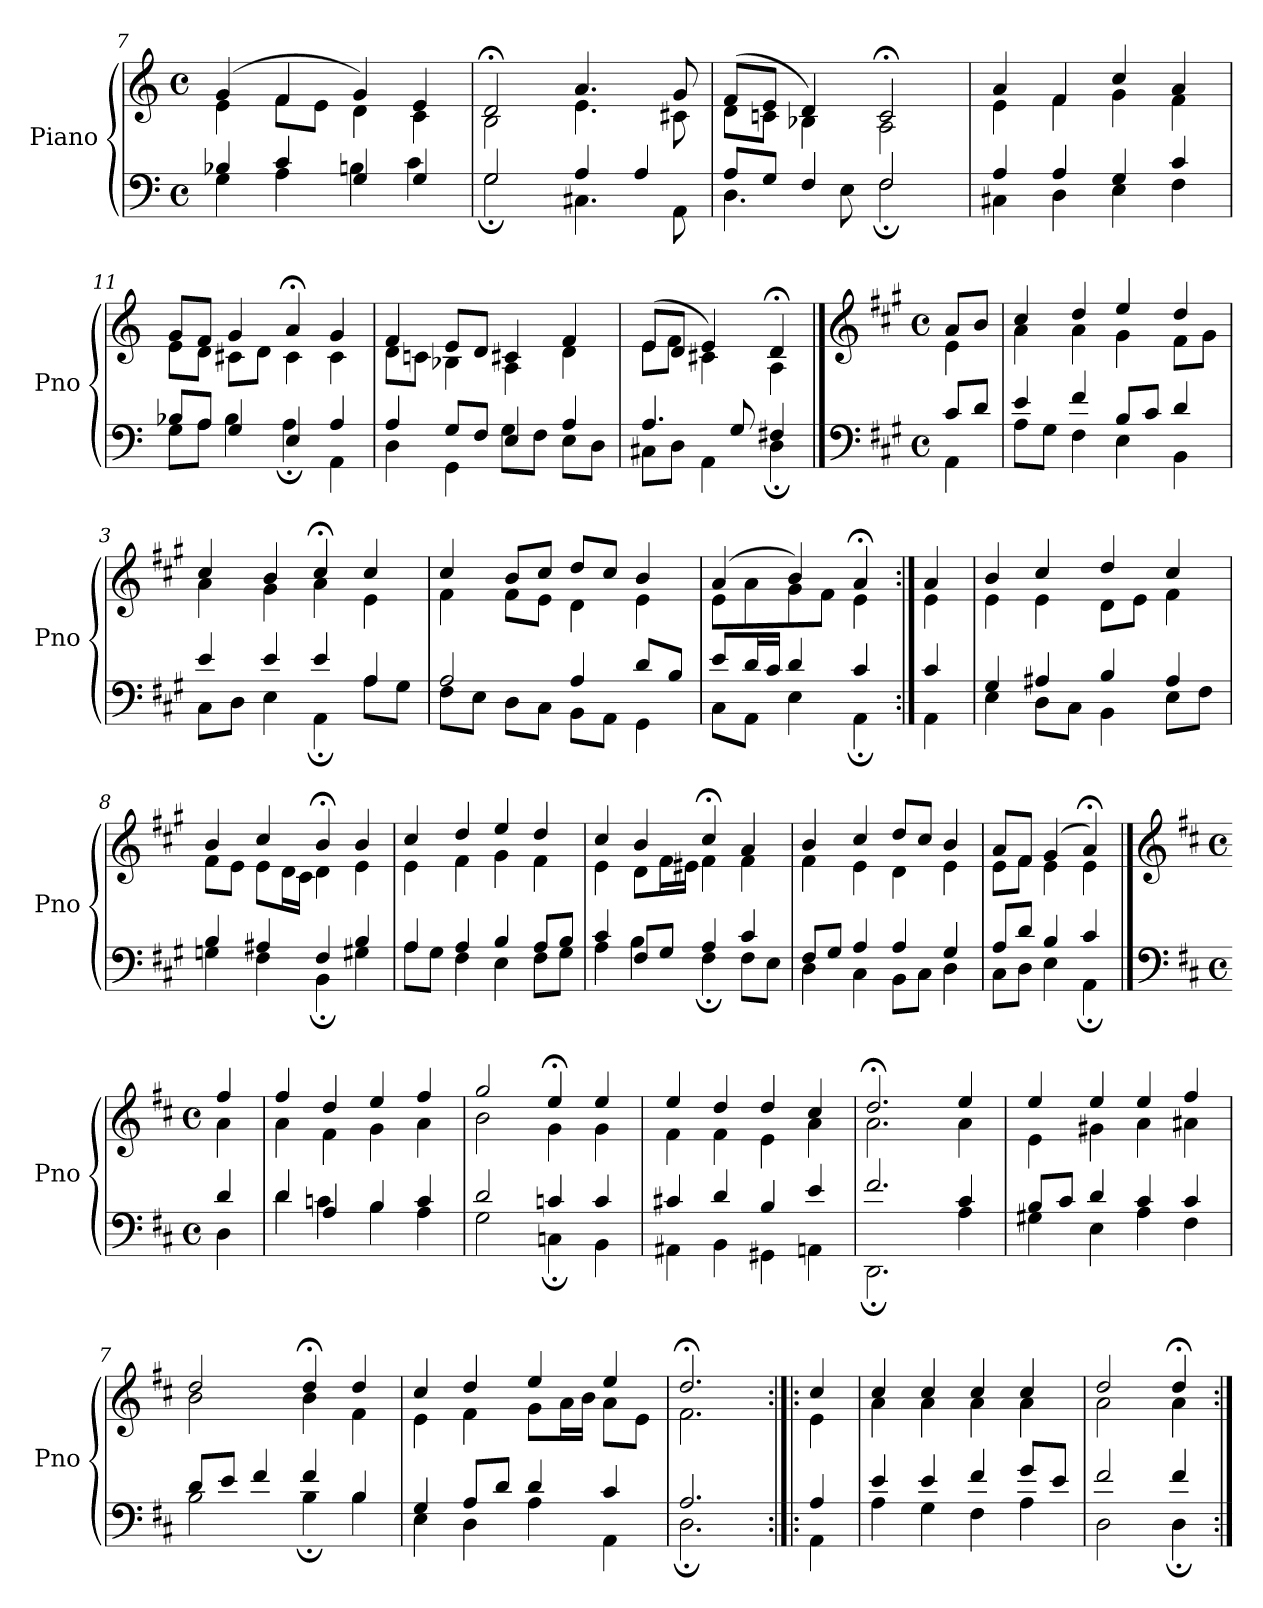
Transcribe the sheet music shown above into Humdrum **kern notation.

**kern	**kern
*part1	*part1
*staff2	*staff1
*I"Piano	*
*I'Pno	*
*clefF4	*clefG2
*k[]	*k[]
*M4/4	*M4/4
*met(c)	*met(c)
=7	=7
*^	*^
4B-X/	4G\	(>4g/	4e\
4c/	4A\	4f/	8f\L
.	.	.	8e\J
4G/	4Bn\	4g/)	4d\
4G/	4c\	4e/	4c\
=8	=8	=8	=8
2G/	2G;\	2d;</	2B\
4A/	4.C#X\	4.a/	4.e\
4A/	.	.	.
.	8AA\	8g/	8c#X\
=9	=9	=9	=9
8A/L	4.D\	(>8f/L	8d\L
8G/J	.	8e/J	8cn\J
4F/	.	4d/)	4B-X\
.	8E\	.	.
2F/	2F;\	2c;</	2A\
=10	=10	=10	=10
4A/	4C#X\	4a/	4e\
4A/	4D\	4f/	4f\
4G/	4E\	4cc/	4g\
4c/	4F\	4a/	4f\
=11	=11	=11	=11
8B-X/L	8G\L	8g/L	8e\L
8A/J	8A\J	8f/J	8d\J
4G/	4B-\	4g/	8c#X\L
.	.	.	8d\J
4E/	4A;\	4a;</	4c#\
4A/	4AA\	4g/	4c#\
=12	=12	=12	=12
4A/	4D\	4f/	8d\L
.	.	.	8cn\J
8G/L	4GG\	8e/L	4B-X\
8F/J	.	8d/J	.
4E/	8G\L	4c#X/	4A\
.	8F\J	.	.
4A/	8E\L	4f/	4d\
.	8D\J	.	.
=13	=13	=13	=13
4.A/	8C#X\L	(>8e/L	8e\L
.	8D\J	8d/J	8f\J
.	4AA\	4e/)	4c#X\
8G/	.	.	.
4F#X/	4D;\	4d;</	4A\
==1	==1	==1	==1
*clefF4	*	*clefG2	*
*k[f#c#g#]	*	*k[f#c#g#]	*
*M4/4	*	*M4/4	*
*met(c)	*	*met(c)	*
8c#/L	4AA\	8a/L	4e\
8d/J	.	8b/J	.
=2	=2	=2	=2
4e/	8A\L	4cc#/	4a\
.	8G#\J	.	.
4f#/	4F#\	4dd/	4a\
8B/L	4E\	4ee/	4g#\
8c#/J	.	.	.
4d/	4BB\	4dd/	8f#\L
.	.	.	8g#\J
=3	=3	=3	=3
4e/	8C#\L	4cc#/	4a\
.	8D\J	.	.
4e/	4E\	4b/	4g#\
4e/	4AA;\	4cc#;</	4a\
4A/	8A\L	4cc#/	4e\
.	8G#\J	.	.
=4	=4	=4	=4
2A/	8F#\L	4cc#/	4f#\
.	8E\J	.	.
.	8D\L	8b/L	8f#\L
.	8C#\J	8cc#/J	8e\J
4A/	8BB\L	8dd/L	4d\
.	8AA\J	8cc#/J	.
8d/L	4GG#\	4b/	4e\
8B/J	.	.	.
=5	=5	=5	=5
8e/L	8C#\L	(>4a/	8e\L
16d/L	8AA\J	.	8a\
16c#/JJ	.	.	.
4d/	4E\	4b/)	8g#\
.	.	.	8f#\J
4c#/	4AA;\	4a;</	4e\
=6:|!	=6:|!	=6:|!	=6:|!
4c#/	4AA\	4a/	4e\
=7	=7	=7	=7
4G#/	4E\	4b/	4e\
4A#X/	8D\L	4cc#/	4e\
.	8C#\J	.	.
4B/	4BB\	4dd/	8d\L
.	.	.	8e\J
4A#/	8E\L	4cc#/	4f#\
.	8F#\J	.	.
=8	=8	=8	=8
4B/	4Gn\	4b/	8f#\L
.	.	.	8e\J
4A#X/	4F#\	4cc#/	8e\L
.	.	.	16d\L
.	.	.	16c#\JJ
4F#/	4BB;\	4b;</	4d\
4B/	4G#X\	4b/	4e\
=9	=9	=9	=9
4A/	8A\L	4cc#/	4e\
.	8G#\J	.	.
4A/	4F#\	4dd/	4f#\
4B/	4E\	4ee/	4g#\
8A/L	8F#\L	4dd/	4f#\
8B/J	8G#\J	.	.
=10	=10	=10	=10
4c#/	4A\	4cc#/	4e\
8F#/L	4B\	4b/	8d\L
8G#/J	.	.	16f#\L
.	.	.	16e#X\JJ
4A/	4F#;\	4cc#;</	4f#\
4c#/	8F#\L	4a/	4f#\
.	8E\J	.	.
=11	=11	=11	=11
8F#/L	4D\	4b/	4f#\
8G#/J	.	.	.
4A/	4C#\	4cc#/	4e\
4A/	8BB\L	8dd/L	4d\
.	8C#\J	8cc#/J	.
4G#/	4D\	4b/	4e\
=12	=12	=12	=12
8A/L	8C#\L	8a/L	8e\L
8d/J	8D\J	8f#/J	8f#\J
4B/	4E\	(>4g#/	4e\
4c#/	4AA;\	4a;</)	4e\
==1	==1	==1	==1
*clefF4	*	*clefG2	*
*k[f#c#]	*	*k[f#c#]	*
*M4/4	*	*M4/4	*
*met(c)	*	*met(c)	*
4d/	4D\	4ff#/	4a\
=2	=2	=2	=2
4d/	4d\	4ff#/	4a\
4A/	4cn\	4dd/	4f#\
4B/	4B\	4ee/	4g\
4c/	4A\	4ff#/	4a\
=3	=3	=3	=3
2d/	2G\	2gg/	2b\
4cn/	4Cn;\	4ee;</	4g\
4c/	4BB\	4ee/	4g\
=4	=4	=4	=4
4c#X/	4AA#X\	4ee/	4f#\
4d/	4BB\	4dd/	4f#\
4B/	4GG#X\	4dd/	4e\
4e/	4AAn\	4cc#/	4a\
=5	=5	=5	=5
2.f#/	2.DD;\	2.dd;</	2.a\
4c#/	4A\	4ee/	4a\
=6	=6	=6	=6
8B/L	4G#X\	4ee/	4e\
8c#/J	.	.	.
4d/	4E\	4ee/	4g#X\
4c#/	4A\	4ee/	4a\
4c#/	4F#\	4ff#/	4a#X\
=7	=7	=7	=7
8d/L	2B\	2dd/	2b\
8e/J	.	.	.
4f#/	.	.	.
4f#/	4B;\	4dd;</	4b\
4B/	4B\	4dd/	4f#\
=8	=8	=8	=8
4G/	4E\	4cc#/	4e\
8A/L	4D\	4dd/	4f#\
8d/J	.	.	.
4d/	4A\	4ee/	8g\L
.	.	.	16a\L
.	.	.	16b\JJ
4c#/	4AA\	4ee/	8a\L
.	.	.	8e\J
=9	=9	=9	=9
2.A/	2.D;\	2.dd;</	2.f#\
=10:|!|:	=10:|!|:	=10:|!|:	=10:|!|:
4A/	4AA\	4cc#/	4e\
=11	=11	=11	=11
4e/	4A\	4cc#/	4a\
4e/	4G\	4cc#/	4a\
4f#/	4F#\	4cc#/	4a\
8g/L	4A\	4cc#/	4a\
8e/J	.	.	.
=12	=12	=12	=12
2f#/	2D\	2dd/	2a\
4f#/	4D;\	4dd;</	4a\
*v	*v	*	*
*	*v	*v
=:|!	=:|!
*-	*-
